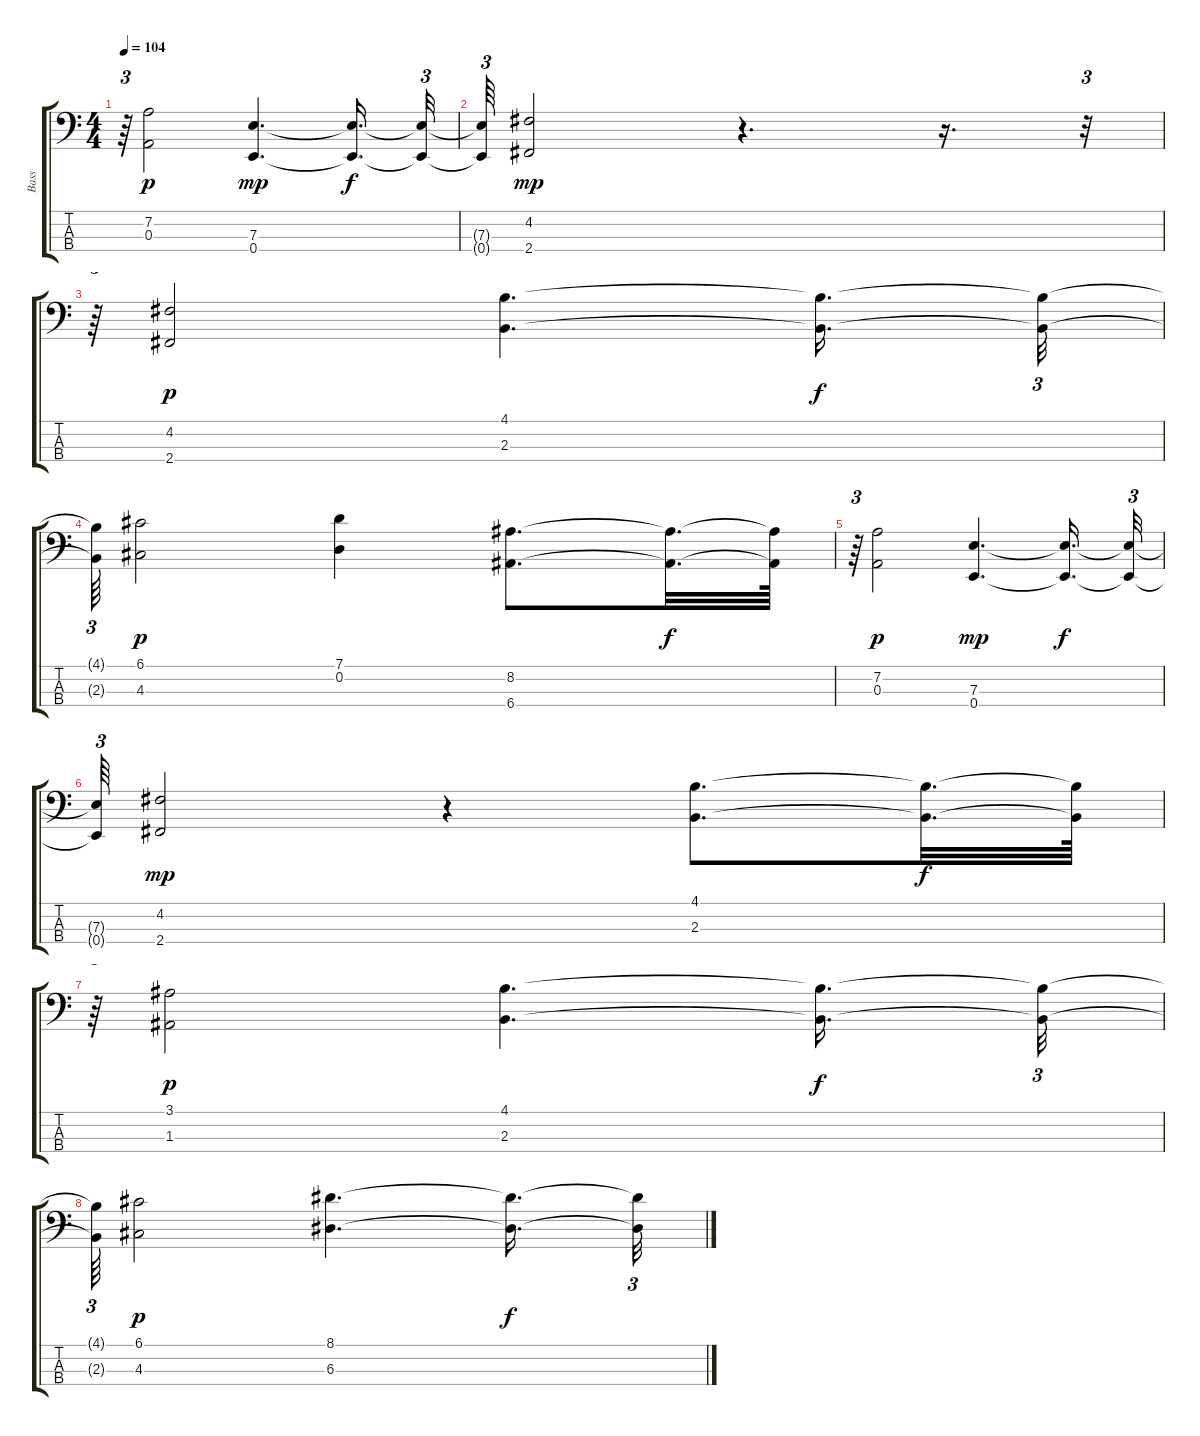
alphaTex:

\track ("Bass" "Bass") {instrument slapbass2}
\staff {score tabs}
\tuning (G2 D2 A1 E1) {hide}
\ts (4 4)
\tempo 104
\clef f4
\ks c
r.64{tu (3 2) dy f} (7.2 0.3).2{dy p} (7.3 0.4).4{d dy mp} (7.3{t} 0.4{t}).16{d dy f} (7.3{t} 0.4{t}).32{tu (3 2)} |
(7.3{t} 0.4{t}).64{tu (3 2)} (4.2 2.4).2{dy mp} r.4{d} r.16{d} r.32{tu (3 2)} |
r.64{tu (3 2)} (4.2 2.4).2{dy p} (4.1 2.3).4{d} (4.1{t} 2.3{t}).16{d dy f} (4.1{t} 2.3{t}).32{tu (3 2)} |
(4.1{t} 2.3{t}).64{tu (3 2)} (6.1 4.3).2{dy p} (7.1 0.2).4 (8.2 6.4).8{d} (8.2{t} 6.4{t}).32{d dy f} (8.2{t} 6.4{t}).64 |
r.64{tu (3 2)} (7.2 0.3).2{dy p} (7.3 0.4).4{d dy mp} (7.3{t} 0.4{t}).16{d dy f} (7.3{t} 0.4{t}).32{tu (3 2)} |
(7.3{t} 0.4{t}).64{tu (3 2)} (4.2 2.4).2{dy mp} r.4 (4.1 2.3).8{d} (4.1{t} 2.3{t}).32{d dy f} (4.1{t} 2.3{t}).64 |
r.64{tu (3 2)} (3.1 1.3).2{dy p} (4.1 2.3).4{d} (4.1{t} 2.3{t}).16{d dy f} (4.1{t} 2.3{t}).32{tu (3 2)} |
(4.1{t} 2.3{t}).64{tu (3 2)} (6.1 4.3).2{dy p} (8.1 6.3).4{d} (8.1{t} 6.3{t}).16{d dy f} (8.1{t} 6.3{t}).32{tu (3 2)}
